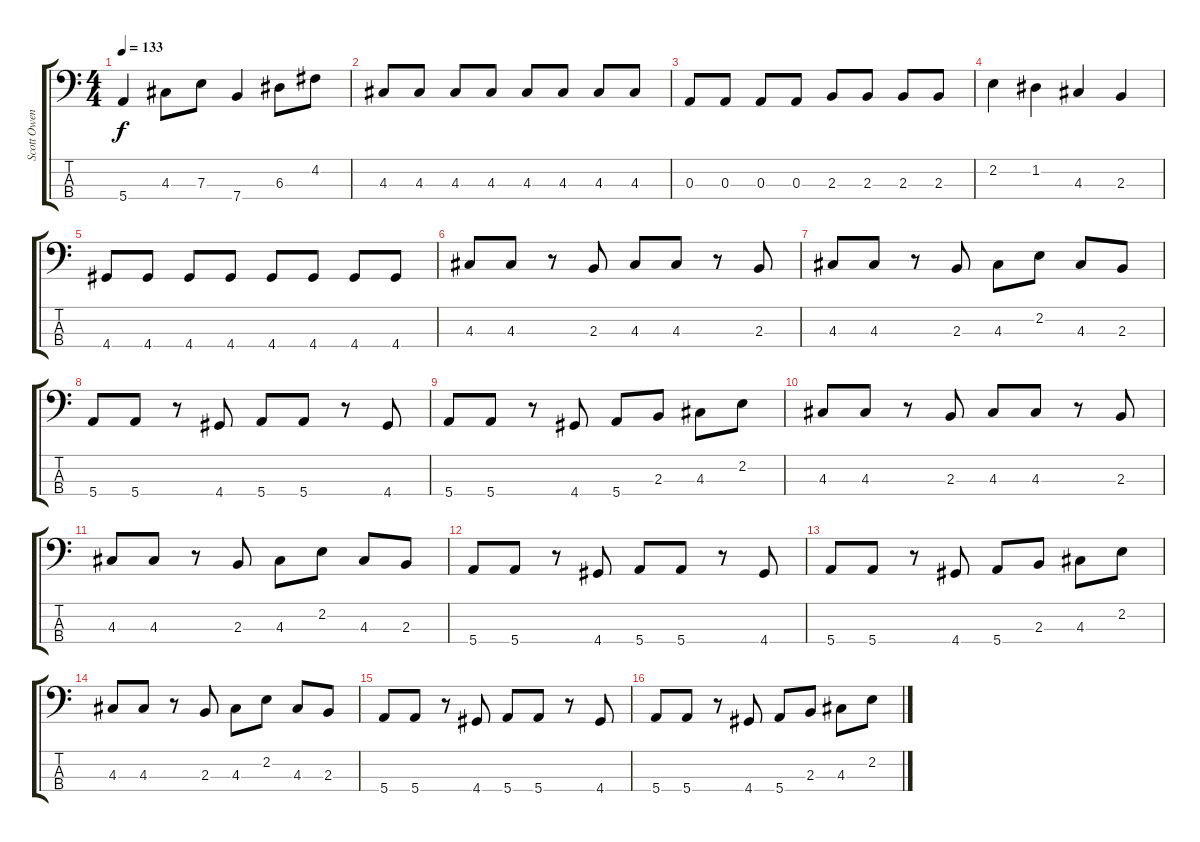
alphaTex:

\track ("Scott Owen" "Scott Owen") {instrument electricbassfinger}
\staff {score tabs}
\tuning (G2 D2 A1 E1) {hide}
\ts (4 4)
\tempo 133
\clef f4
\ks c
5.4.4{dy f} 4.3.8 7.3.8 7.4.4 6.3.8 4.2.8 |
4.3.8 4.3.8 4.3.8 4.3.8 4.3.8 4.3.8 4.3.8 4.3.8 |
0.3.8 0.3.8 0.3.8 0.3.8 2.3.8 2.3.8 2.3.8 2.3.8 |
2.2.4 1.2.4 4.3.4 2.3.4 |
4.4.8 4.4.8 4.4.8 4.4.8 4.4.8 4.4.8 4.4.8 4.4.8 |
4.3.8 4.3.8 r.8 2.3.8 4.3.8 4.3.8 r.8 2.3.8 |
4.3.8 4.3.8 r.8 2.3.8 4.3.8 2.2.8 4.3.8 2.3.8 |
5.4.8 5.4.8 r.8 4.4.8 5.4.8 5.4.8 r.8 4.4.8 |
5.4.8 5.4.8 r.8 4.4.8 5.4.8 2.3.8 4.3.8 2.2.8 |
4.3.8 4.3.8 r.8 2.3.8 4.3.8 4.3.8 r.8 2.3.8 |
4.3.8 4.3.8 r.8 2.3.8 4.3.8 2.2.8 4.3.8 2.3.8 |
5.4.8 5.4.8 r.8 4.4.8 5.4.8 5.4.8 r.8 4.4.8 |
5.4.8 5.4.8 r.8 4.4.8 5.4.8 2.3.8 4.3.8 2.2.8 |
4.3.8 4.3.8 r.8 2.3.8 4.3.8 2.2.8 4.3.8 2.3.8 |
5.4.8 5.4.8 r.8 4.4.8 5.4.8 5.4.8 r.8 4.4.8 |
5.4.8 5.4.8 r.8 4.4.8 5.4.8 2.3.8 4.3.8 2.2.8
